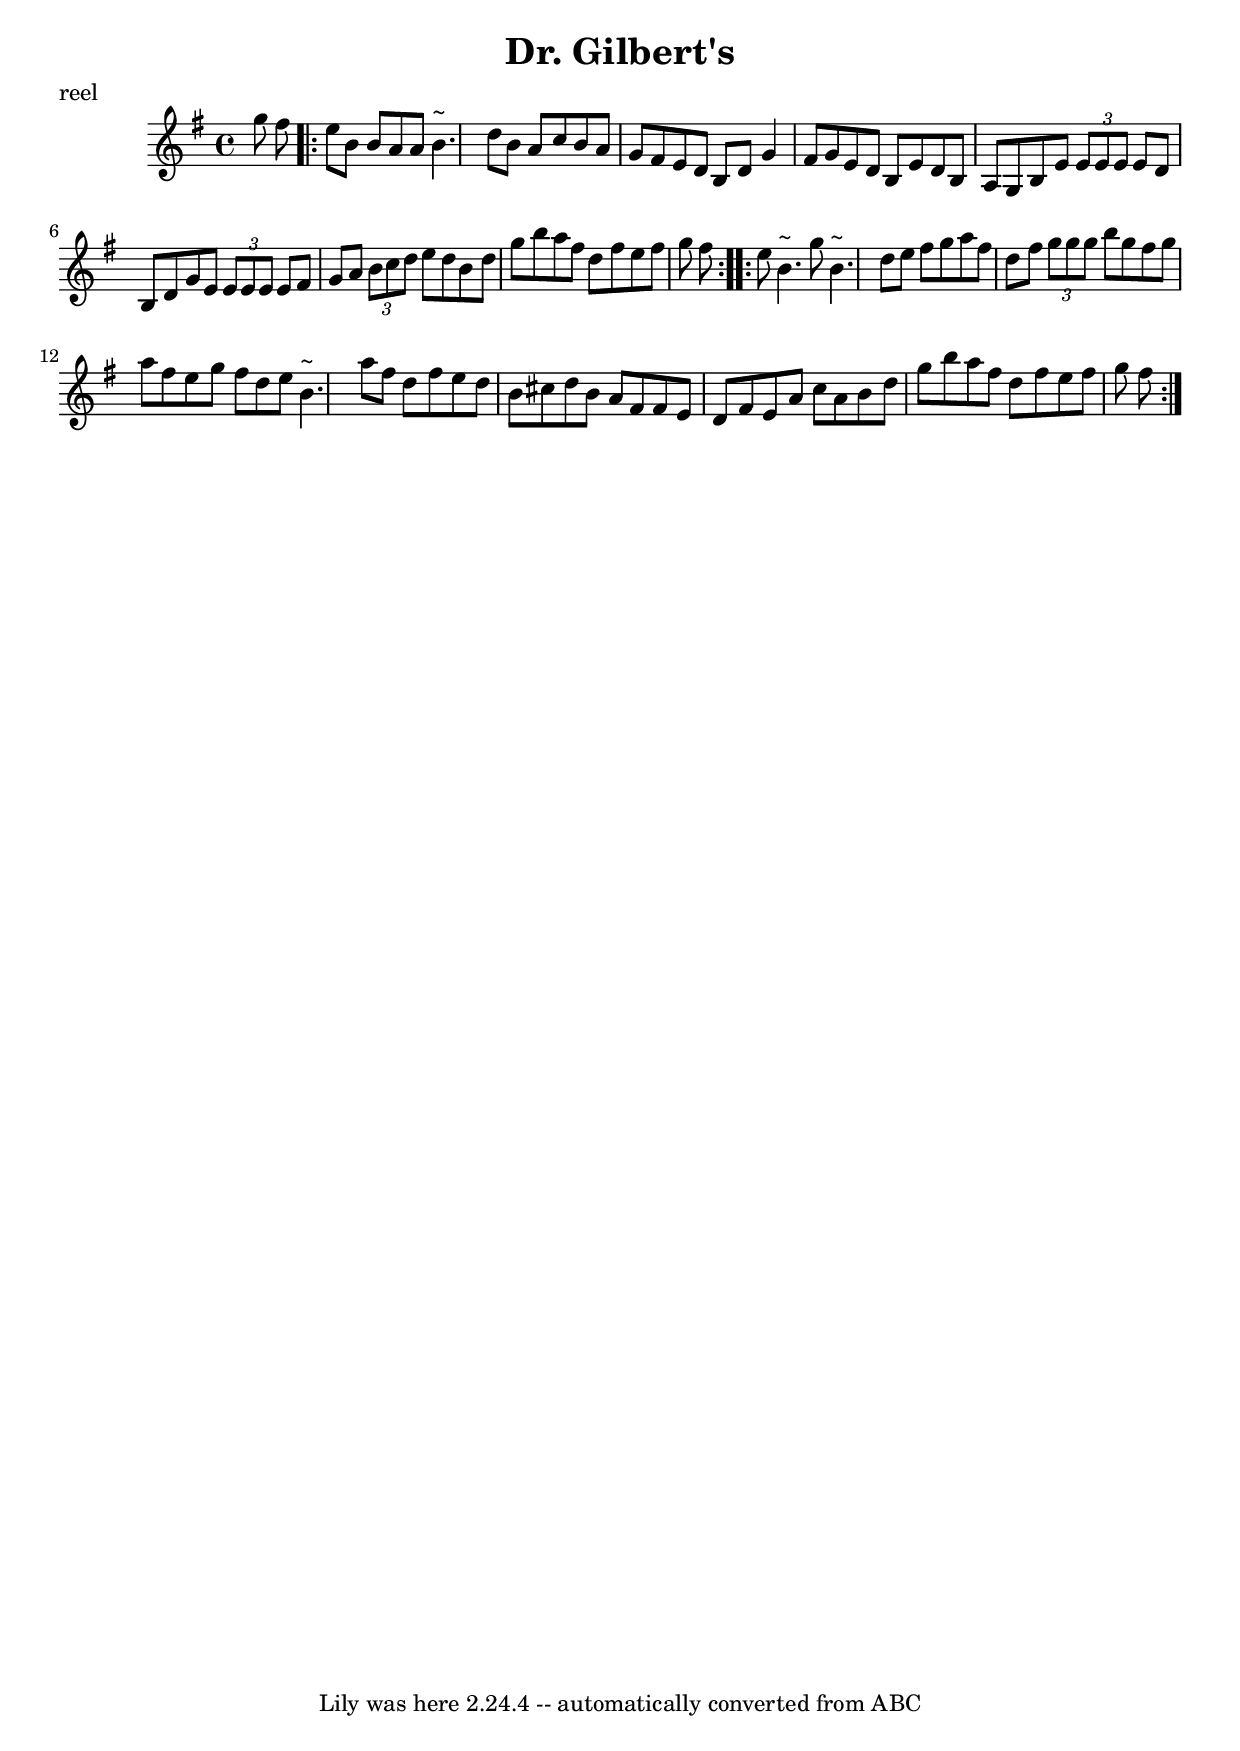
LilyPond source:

\version "2.7.40"
\include "english.ly"
\header {
  footnotes = ""
  meter = "reel"
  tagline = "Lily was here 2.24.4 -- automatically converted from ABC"
  title = "Dr. Gilbert's"
}
voicedefault =  \relative c''' {

  \time 4/4 \key e \minor  
    g8    fs8  \repeat volta 2 {
    e8    b8    b8   a8    a8    b4. ^"~"     
    d8    b8    a8   c8    b8  a8    
    g8    fs8   e8   d8    b8    d8    g4    
    fs8   g8    e8   d8    b8    e8    d8    b8    
    a8    g8    b8   e8    \times 2/3 { e8  e  e }
    e8    d8    b8   d8    g8    e8    \times 2/3 { e8 e  e}   
    e8    fs8   g8   a8   \times 2/3 {  b8  c  d }   
    e8    d8    b8    d8    g8    b8     a8
    fs8    d8    fs8    e8    fs8    g8    fs8
  }
  \repeat volta 2 {
    e8    b4. ^"~"    g'8    b,4. ^"~"     d8
    e8    fs8    g8    a8    fs8    d8    fs8  
    \times 2/3 {   g8    g8    g8  }   b8    g8    fs8    g8
    a8    fs8     e8    g8    fs8    d8    e8    b4.
    ^"~"          a'8    fs8    d8    fs8    e8
    d8    b8    cs8     d8    b8    a8    fs8    fs8
    e8    d8    fs8     e8    a8    c8    a8    b8    d8
    g8    b8     a8    fs8    d8    fs8    e8    fs8
    g8    fs8
  }
}

\score{
  <<

    \context Staff="default"
    {
      \voicedefault
    }

  >>
  \layout {
  }
  \midi {}
}
